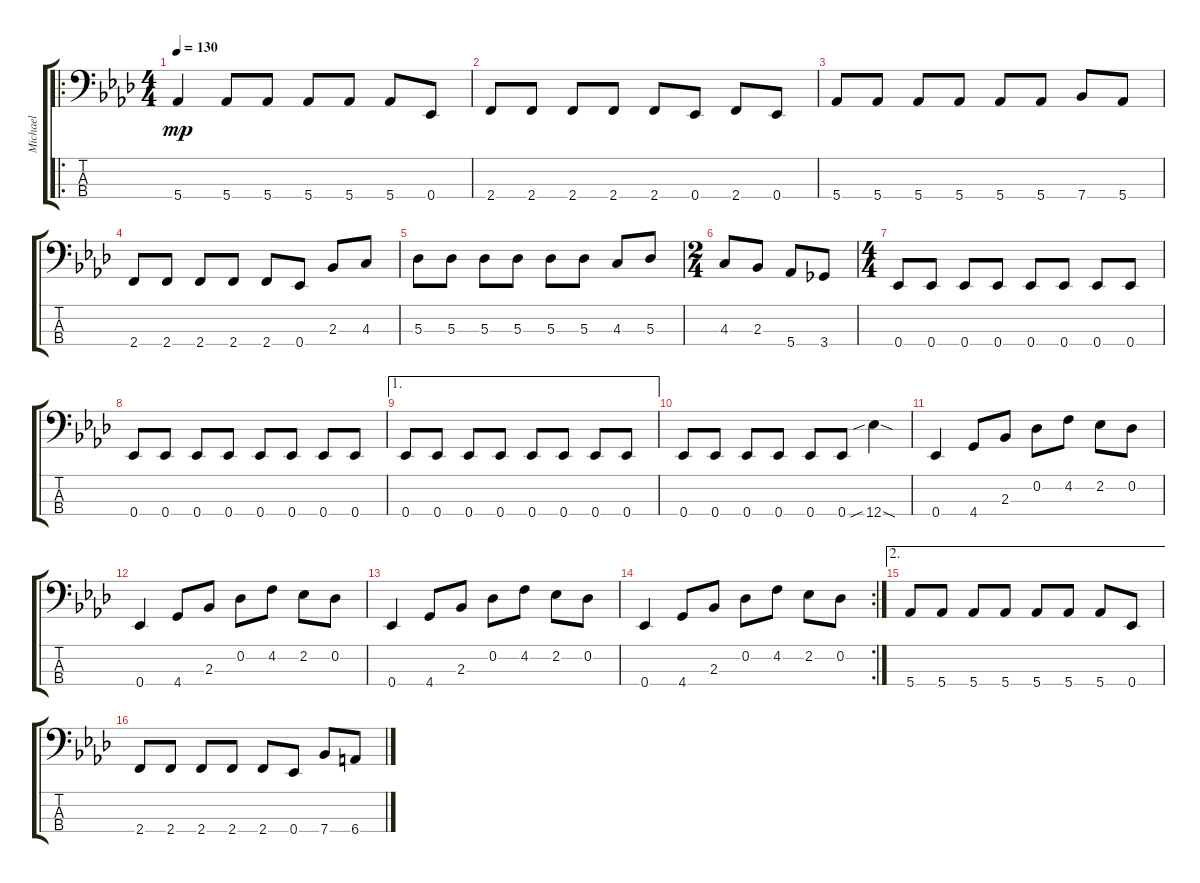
\track ("Michael" "Michael") {instrument electricbassfinger}
\staff {score tabs}
\tuning (Gb2 Db2 Ab1 Eb1) {hide}
\ro
\ts (4 4)
\tempo 130
\clef f4
\ks ab
5.4.4{dy mp} 5.4.8 5.4.8 5.4.8 5.4.8 5.4.8 0.4.8 |
2.4.8 2.4.8 2.4.8 2.4.8 2.4.8 0.4.8 2.4.8 0.4.8 |
5.4.8 5.4.8 5.4.8 5.4.8 5.4.8 5.4.8 7.4.8 5.4.8 |
2.4.8 2.4.8 2.4.8 2.4.8 2.4.8 0.4.8 2.3.8 4.3.8 |
5.3.8 5.3.8 5.3.8 5.3.8 5.3.8 5.3.8 4.3.8 5.3.8 |
\ts (2 4)
4.3.8 2.3.8 5.4.8 3.4.8 |
\ts (4 4)
0.4.8 0.4.8 0.4.8 0.4.8 0.4.8 0.4.8 0.4.8 0.4.8 |
0.4.8 0.4.8 0.4.8 0.4.8 0.4.8 0.4.8 0.4.8 0.4.8 |
\ae 1
0.4.8 0.4.8 0.4.8 0.4.8 0.4.8 0.4.8 0.4.8 0.4.8 |
0.4.8 0.4.8 0.4.8 0.4.8 0.4.8 0.4.8 12.4{sib sod}.4 |
0.4.4 4.4.8 2.3.8 0.2.8 4.2.8 2.2.8 0.2.8 |
0.4.4 4.4.8 2.3.8 0.2.8 4.2.8 2.2.8 0.2.8 |
0.4.4 4.4.8 2.3.8 0.2.8 4.2.8 2.2.8 0.2.8 |
\rc 2
0.4.4 4.4.8 2.3.8 0.2.8 4.2.8 2.2.8 0.2.8 |
\ae 2
5.4.8 5.4.8 5.4.8 5.4.8 5.4.8 5.4.8 5.4.8 0.4.8 |
2.4.8 2.4.8 2.4.8 2.4.8 2.4.8 0.4.8 7.4.8 6.4.8
